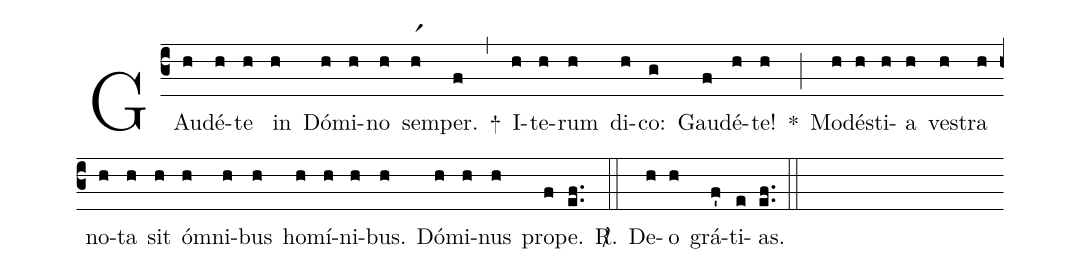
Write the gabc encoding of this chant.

%%
(c3)
GAu(h)dé(h)te(h) in(h) Dó(h)mi(h)no(h) sem(hr1)per.(f) +(,)
I(h)te(h)rum(h) di(h)co:(g) Gau(f)dé(h)te!(h) *(;)
Mo(h)dés(h)ti(h)a(h) ves(h)tra(h) no(h)ta(h) sit(h) óm(h)ni(h)bus(h) ho(h)mí(h)ni(h)bus.(h) Dó(h)mi(h)nus(h) pro(f)pe.(ef..) <sp>R/</sp>.(::)
De(h)o(h) grá(f')ti(e)as.(ef..) (::)
